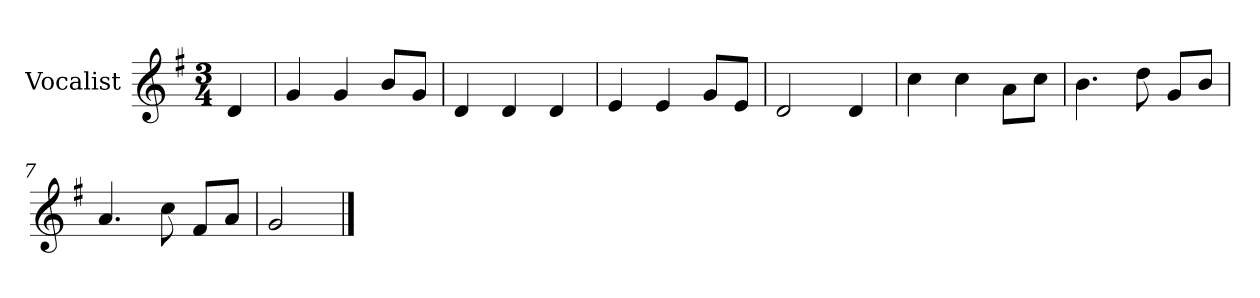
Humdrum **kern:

**kern
*part1
*staff1
*I"Vocalist
*k[f#]
*G:
*M3/4
=
4d
=1
4g
4g
8bL
8gJ
=2
4d
4d
4d
=3
4e
4e
8gL
8eJ
=4
2d
4d
=5
4cc
4cc
8aL
8ccJ
=6
4.b
8dd
8gL
8bJ
=7
4.a
8cc
8f#L
8aJ
=8
2g
==
*-
